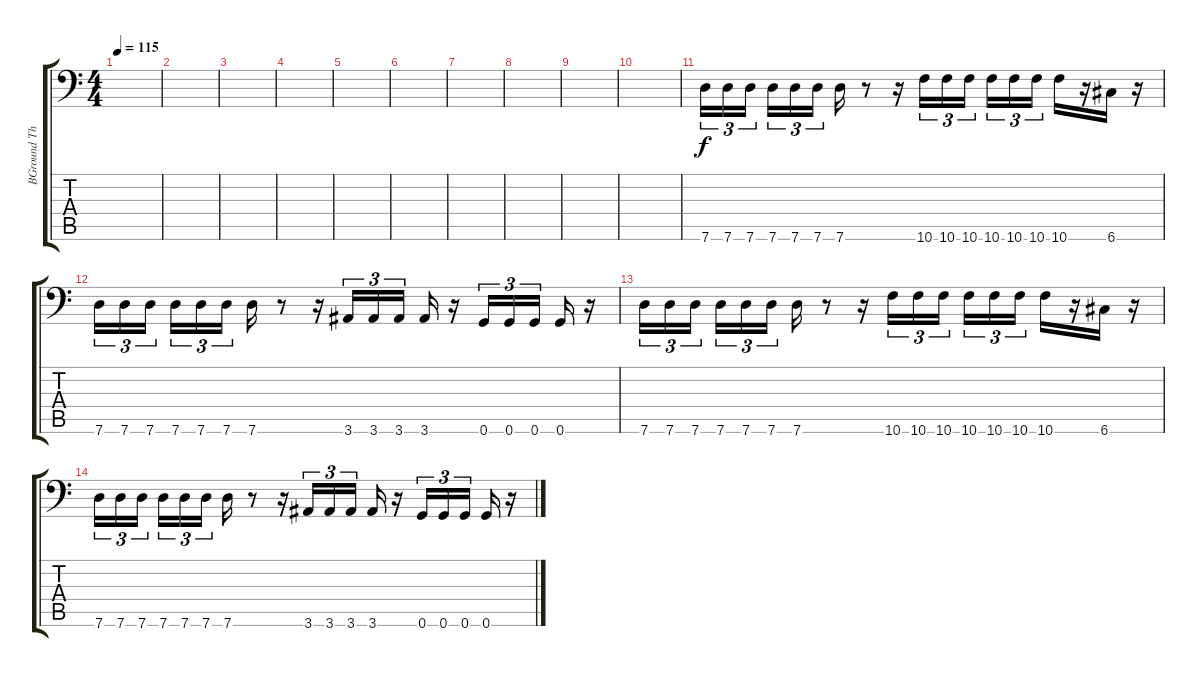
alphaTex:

\track ("BGround Theme" "BGround Th") {instrument distortionguitar}
\staff {score tabs}
\tuning (A3 E3 C3 G2 D2 G1) {hide}
\ts (4 4)
\tempo 115
\clef f4
\ks c
|
|
|
|
|
|
|
|
|
|
7.6.16{tu (3 2)} 7.6.16{tu (3 2)} 7.6.16{tu (3 2) beam splitsecondary} 7.6.16{tu (3 2)} 7.6.16{tu (3 2)} 7.6.16{tu (3 2)} 7.6.16 r.8 r.16 10.6.16{tu (3 2)} 10.6.16{tu (3 2)} 10.6.16{tu (3 2) beam splitsecondary} 10.6.16{tu (3 2)} 10.6.16{tu (3 2)} 10.6.16{tu (3 2)} 10.6.16 r.16 6.6.16 r.16 |
7.6.16{tu (3 2)} 7.6.16{tu (3 2)} 7.6.16{tu (3 2) beam splitsecondary} 7.6.16{tu (3 2)} 7.6.16{tu (3 2)} 7.6.16{tu (3 2)} 7.6.16 r.8 r.16 3.6.16{tu (3 2)} 3.6.16{tu (3 2)} 3.6.16{tu (3 2) beam splitsecondary} 3.6.16 r.16 0.6.16{tu (3 2)} 0.6.16{tu (3 2)} 0.6.16{tu (3 2) beam splitsecondary} 0.6.16 r.16 |
7.6.16{tu (3 2)} 7.6.16{tu (3 2)} 7.6.16{tu (3 2) beam splitsecondary} 7.6.16{tu (3 2)} 7.6.16{tu (3 2)} 7.6.16{tu (3 2)} 7.6.16 r.8 r.16 10.6.16{tu (3 2)} 10.6.16{tu (3 2)} 10.6.16{tu (3 2) beam splitsecondary} 10.6.16{tu (3 2)} 10.6.16{tu (3 2)} 10.6.16{tu (3 2)} 10.6.16 r.16 6.6.16 r.16 |
7.6.16{tu (3 2)} 7.6.16{tu (3 2)} 7.6.16{tu (3 2) beam splitsecondary} 7.6.16{tu (3 2)} 7.6.16{tu (3 2)} 7.6.16{tu (3 2)} 7.6.16 r.8 r.16 3.6.16{tu (3 2)} 3.6.16{tu (3 2)} 3.6.16{tu (3 2) beam splitsecondary} 3.6.16 r.16 0.6.16{tu (3 2)} 0.6.16{tu (3 2)} 0.6.16{tu (3 2) beam splitsecondary} 0.6.16 r.16
